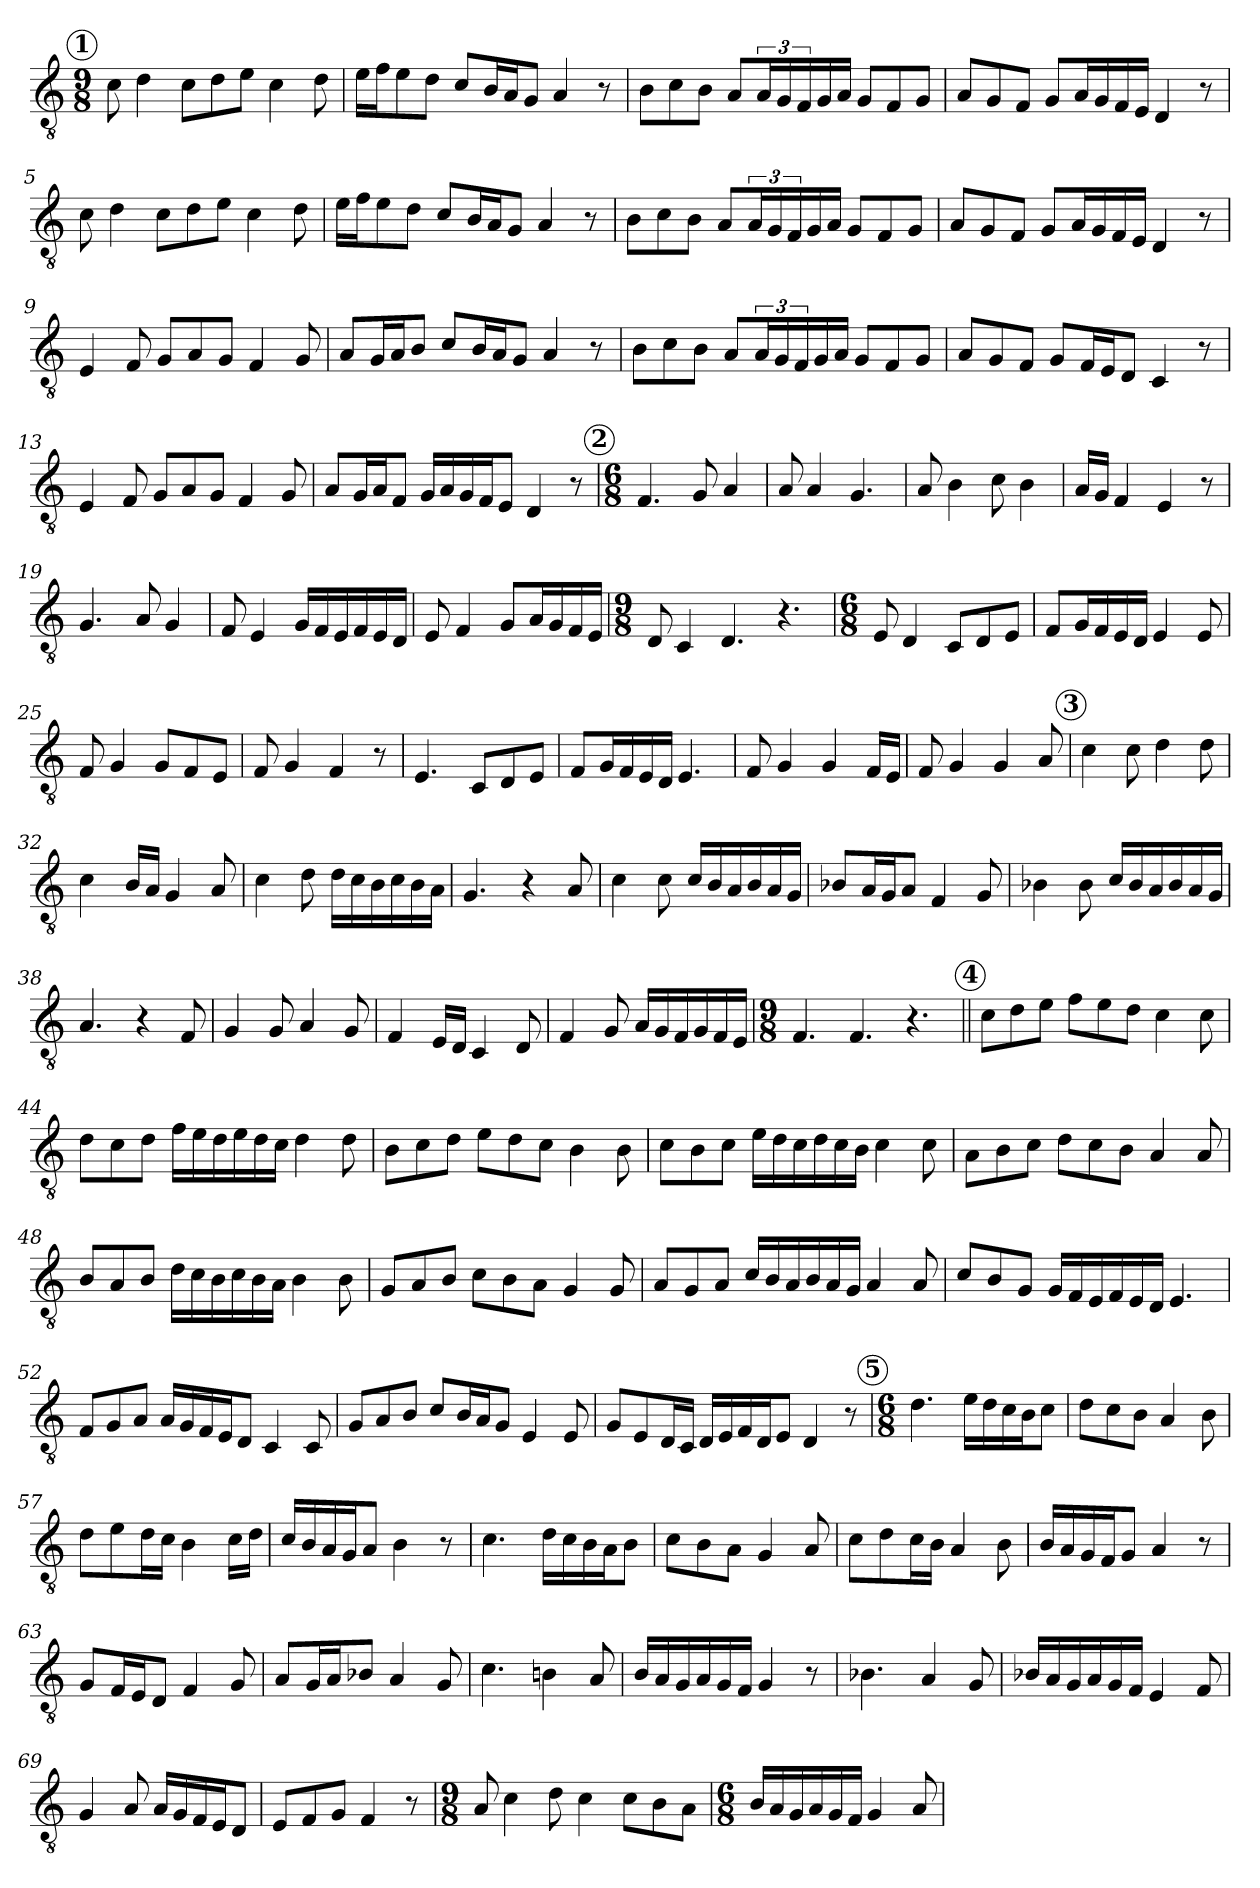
**kern
*part1
*staff1
*clefGv2
*k[]
*C:
*M9/8
!!LO:REH:place=s1:a:enc=circle:fs=12:t=1
=1
8c\
4d\
8c\L
8d\
8e\J
4c\
8d\
=2
16e\LL
16f\J
8e\
8d\J
8c/L
16B/L
16A/J
8G/J
4A/
8r
=3
8B\L
8c\
8B\J
8A/L
24A/L
24G/
24F/
16G/
16A/JJ
8G/L
8F/
8G/J
=4
8A/L
8G/
8F/J
8G/L
16A/L
16G/
16F/
16E/JJ
4D/
8r
!!LO:LB:g=z
=5
8c\
4d\
8c\L
8d\
8e\J
4c\
8d\
=6
16e\LL
16f\J
8e\
8d\J
8c/L
16B/L
16A/J
8G/J
4A/
8r
=7
8B\L
8c\
8B\J
8A/L
24A/L
24G/
24F/
16G/
16A/JJ
8G/L
8F/
8G/J
=8
8A/L
8G/
8F/J
8G/L
16A/L
16G/
16F/
16E/JJ
4D/
8r
!!LO:LB:g=z
=9
4E/
8F/
8G/L
8A/
8G/J
4F/
8G/
=10
8A/L
16G/L
16A/J
8B/J
8c/L
16B/L
16A/J
8G/J
4A/
8r
=11
8B\L
8c\
8B\J
8A/L
24A/L
24G/
24F/
16G/
16A/JJ
8G/L
8F/
8G/J
=12
8A/L
8G/
8F/J
8G/L
16F/L
16E/J
8D/J
4C/
8r
!!LO:LB:g=z
=13
4E/
8F/
8G/L
8A/
8G/J
4F/
8G/
=14
8A/L
16G/L
16A/J
8F/J
16G/LL
16A/
16G/
16F/J
8E/J
4D/
8r
!!LO:REH:place=s1:a:enc=circle:fs=12:t=2
=15
*M6/8
4.F/
8G/
4A/
=16
8A/
4A/
4.G/
=17
8A/
4B\
8c\
4B\
=18
16A/LL
16G/JJ
4F/
4E/
8r
!!LO:LB:g=z
=19
4.G/
8A/
4G/
=20
8F/
4E/
16G/LL
16F/
16E/
16F/
16E/
16D/JJ
=21
8E/
4F/
8G/L
16A/L
16G/
16F/
16E/JJ
=22
*M9/8
8D/
4C/
4.D/
4.r
=23
*M6/8
8E/
4D/
8C/L
8D/
8E/J
!!LO:LB:g=z
=24
8F/L
16G/L
16F/
16E/
16D/JJ
4E/
8E/
=25
8F/
4G/
8G/L
8F/
8E/J
=26
8F/
4G/
4F/
8r
=27
4.E/
8C/L
8D/
8E/J
=28
8F/L
16G/L
16F/
16E/
16D/JJ
4.E/
=29
8F/
4G/
4G/
16F/LL
16E/JJ
=30
8F/
4G/
4G/
8A/
!!LO:LB:g=z
!!LO:REH:place=s1:a:enc=circle:fs=12:t=3
=31
4c\
8c\
4d\
8d\
=32
4c\
16B/LL
16A/JJ
4G/
8A/
=33
4c\
8d\
16d\LL
16c\
16B\
16c\
16B\
16A\JJ
=34
4.G/
4r
8A/
=35
4c\
8c\
16c/LL
16B/
16A/
16B/
16A/
16G/JJ
=36
8B-X/L
16A/L
16G/J
8A/J
4F/
8G/
!!LO:LB:g=z
=37
4B-i\
8B-\
16c/LL
16B-/
16A/
16B-/
16A/
16G/JJ
=38
4.A/
4r
8F/
=39
4G/
8G/
4A/
8G/
=40
4F/
16E/LL
16D/JJ
4C/
8D/
=41
4F/
8G/
16A/LL
16G/
16F/
16G/
16F/
16E/JJ
=42
*M9/8
4.F/
4.F/
4.r
!!LO:PB:g=z
!!LO:REH:place=s1:a:enc=circle:fs=12:t=4
=43||
8c\L
8d\
8e\J
8f\L
8e\
8d\J
4c\
8c\
=44
8d\L
8c\
8d\J
16f\LL
16e\
16d\
16e\
16d\
16c\JJ
4d\
8d\
=45
8B\L
8c\
8d\J
8e\L
8d\
8c\J
4B\
8B\
=46
8c\L
8B\
8c\J
16e\LL
16d\
16c\
16d\
16c\
16B\JJ
4c\
8c\
!!LO:LB:g=z
=47
8A\L
8B\
8c\J
8d\L
8c\
8B\J
4A/
8A/
=48
8B/L
8A/
8B/J
16d\LL
16c\
16B\
16c\
16B\
16A\JJ
4B\
8B\
=49
8G/L
8A/
8B/J
8c\L
8B\
8A\J
4G/
8G/
=50
8A/L
8G/
8A/J
16c/LL
16B/
16A/
16B/
16A/
16G/JJ
4A/
8A/
!!LO:LB:g=z
=51
8c/L
8B/
8G/J
16G/LL
16F/
16E/
16F/
16E/
16D/JJ
4.E/
=52
8F/L
8G/
8A/J
16A/LL
16G/
16F/
16E/J
8D/J
4C/
8C/
=53
8G/L
8A/
8B/J
8c/L
16B/L
16A/J
8G/J
4E/
8E/
=54
8G/L
8E/
16D/L
16C/JJ
16D/LL
16E/
16F/
16D/J
8E/J
4D/
8r
!!LO:LB:g=z
!!LO:REH:place=s1:a:enc=circle:fs=12:t=5
=55
*M6/8
4.d\
16e\LL
16d\
16c\
16B\J
8c\J
=56
8d\L
8c\
8B\J
4A/
8B\
=57
8d\L
8e\
16d\L
16c\JJ
4B\
16c\LL
16d\JJ
=58
16c/LL
16B/
16A/
16G/J
8A/J
4B\
8r
=59
4.c\
16d\LL
16c\
16B\
16A\J
8B\J
=60
8c\L
8B\
8A\J
4G/
8A/
!!LO:LB:g=z
=61
8c\L
8d\
16c\L
16B\JJ
4A/
8B\
=62
16B/LL
16A/
16G/
16F/J
8G/J
4A/
8r
=63
8G/L
16F/L
16E/J
8D/J
4F/
8G/
=64
8A/L
16G/L
16A/J
8B-X/J
4A/
8G/
=65
4.c\
4Bn\
8A/
=66
16B/LL
16A/
16G/
16A/
16G/
16F/JJ
4G/
8r
!!LO:LB:g=z
=67
4.B-X\
4A/
8G/
=68
16B-i/LL
16A/
16G/
16A/
16G/
16F/JJ
4E/
8F/
=69
4G/
8A/
16A/LL
16G/
16F/
16E/J
8D/J
=70
8E/L
8F/
8G/J
4F/
8r
=71
*M9/8
8A/
4c\
8d\
4c\
8c\L
8B\
8A\J
!!LO:LB:g=z
=72
*M6/8
16B/LL
16A/
16G/
16A/
16G/
16F/JJ
4G/
8A/
=
*-
